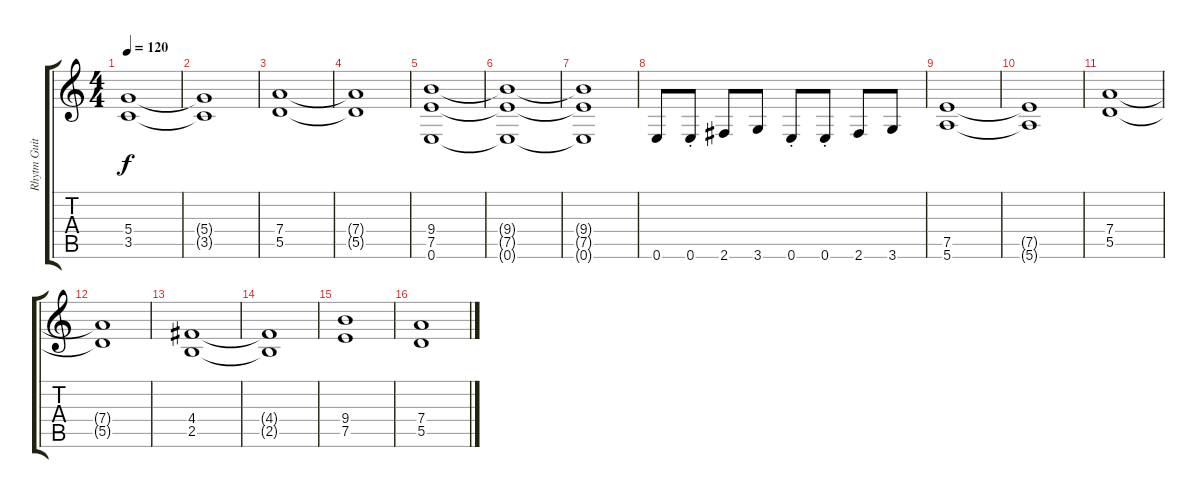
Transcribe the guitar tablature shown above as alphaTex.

\track ("Rhytm Guitar" "Rhytm Guit") {instrument distortionguitar}
\staff {score tabs}
\tuning (E4 B3 G3 D3 A2 E2) {hide}
\ts (4 4)
\tempo 120
\clef g2
\ks c
(5.4 3.5).1{dy f} |
(5.4{t} 3.5{t}).1 |
(7.4 5.5).1 |
(7.4{t} 5.5{t}).1 |
(9.4 7.5 0.6).1 |
(9.4{t} 7.5{t} 0.6{t}).1 |
(9.4{t} 7.5{t} 0.6{t}).1 |
0.6.8 0.6{st}.8 2.6.8 3.6.8 0.6{st}.8 0.6{st}.8 2.6.8 3.6.8 |
(7.5 5.6).1 |
(7.5{t} 5.6{t}).1 |
(7.4 5.5).1 |
(7.4{t} 5.5{t}).1 |
(4.4 2.5).1 |
(4.4{t} 2.5{t}).1 |
(9.4 7.5).1 |
(7.4 5.5).1
